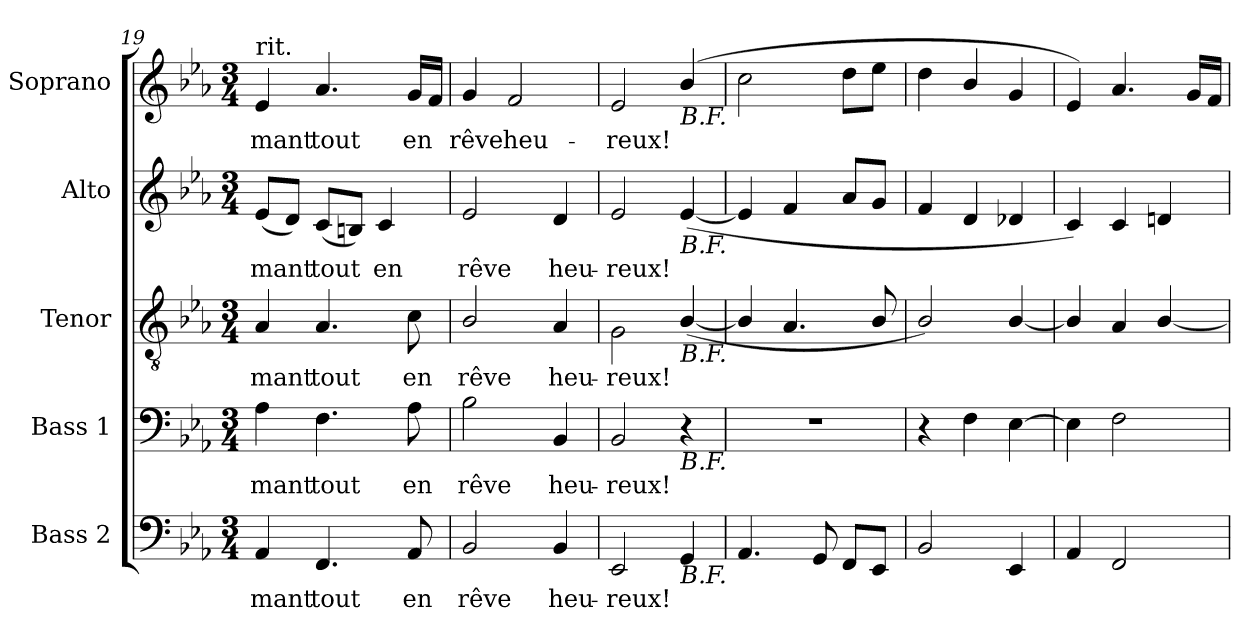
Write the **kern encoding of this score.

**kern	**text	**kern	**text	**kern	**text	**kern	**text	**kern	**text
*part5	*part5	*part4	*part4	*part3	*part3	*part2	*part2	*part1	*part1
*staff5	*staff5	*staff4	*staff4	*staff3	*staff3	*staff2	*staff2	*staff1	*staff1
*I"Bass  2	*	*I"Bass 1	*	*I"Tenor	*	*I"Alto	*	*I"Soprano	*
*I'B.	*	*I'B.	*	*I'T.	*	*I'A.	*	*I'S.	*
!!LO:LB:g=z
*clefF4	*	*clefF4	*	*clefGv2	*	*clefG2	*	*clefG2	*
*	*	*	*	*ITrd7c12	*	*	*	*	*
*k[b-e-a-]	*	*k[b-e-a-]	*	*k[b-e-a-]	*	*k[b-e-a-]	*	*k[b-e-a-]	*
*E-:	*	*E-:	*	*E-:	*	*E-:	*	*E-:	*
*M3/4	*	*M3/4	*	*M3/4	*	*M3/4	*	*M3/4	*
=19	=19	=19	=19	=19	=19	=19	=19	=19	=19
!	!LO:LY:b:color=#000000	!	!	!	!	!	!	!	!
!	!	!	!LO:LY:b:color=#000000	!	!	!	!	!	!
!	!	!	!	!	!LO:LY:b:color=#000000	!	!	!	!
!	!	!	!	!	!	!	!LO:LY:b:color=#000000	!	!
!	!	!	!	!	!	!	!	!LO:TX:t=rit.	!
!	!	!	!	!	!	!	!	!	!LO:LY:b:color=#000000
4AA-i/	-mant	4A-i\	-mant	4AA-i/	-mant	(8e-i/L	-mant	4e-i/	-mant
.	.	.	.	.	.	8di/J)	.	.	.
!	!LO:LY:b:color=#000000	!	!	!	!	!	!	!	!
!	!	!	!LO:LY:b:color=#000000	!	!	!	!	!	!
!	!	!	!	!	!LO:LY:b:color=#000000	!	!	!	!
!	!	!	!	!	!	!	!LO:LY:b:color=#000000	!	!
!	!	!	!	!	!	!	!	!	!LO:LY:b:color=#000000
4.FFi/	tout	4.Fi\	tout	4.AA-i/	tout	(8ci/L	tout	4.a-i/	tout
.	.	.	.	.	.	8Bni/J)	.	.	.
!	!	!	!	!	!	!	!LO:LY:b:color=#000000	!	!
.	.	.	.	.	.	4ci/	en	.	.
!	!LO:LY:b:color=#000000	!	!	!	!	!	!	!	!
!	!	!	!LO:LY:b:color=#000000	!	!	!	!	!	!
!	!	!	!	!	!LO:LY:b:color=#000000	!	!	!	!
!	!	!	!	!	!	!	!	!	!LO:LY:b:color=#000000
8AA-i/	en	8A-i\	en	8Ci\	en	.	.	16gi/LL	en
.	.	.	.	.	.	.	.	16fi/JJ	.
=20	=20	=20	=20	=20	=20	=20	=20	=20	=20
!	!LO:LY:b:color=#000000	!	!	!	!	!	!	!	!
!	!	!	!LO:LY:b:color=#000000	!	!	!	!	!	!
!	!	!	!	!	!LO:LY:b:color=#000000	!	!	!	!
!	!	!	!	!	!	!	!LO:LY:b:color=#000000	!	!
!	!	!	!	!	!	!	!	!	!LO:LY:b:color=#000000
2BB-i/	rêve	2B-i\	rêve	2BB-i/	rêve	2e-i/	rêve	4gi/	rêve
!	!	!	!	!	!	!	!	!	!LO:LY:b:color=#000000
.	.	.	.	.	.	.	.	2fi/	heu-
!	!LO:LY:b:color=#000000	!	!	!	!	!	!	!	!
!	!	!	!LO:LY:b:color=#000000	!	!	!	!	!	!
!	!	!	!	!	!LO:LY:b:color=#000000	!	!	!	!
!	!	!	!	!	!	!	!LO:LY:b:color=#000000	!	!
4BB-i/	heu-	4BB-i/	heu-	4AA-i/	heu-	4di/	heu-	.	.
=21	=21	=21	=21	=21	=21	=21	=21	=21	=21
!	!LO:LY:b:color=#000000	!	!	!	!	!	!	!	!
!	!	!	!LO:LY:b:color=#000000	!	!	!	!	!	!
!	!	!	!	!	!LO:LY:b:color=#000000	!	!	!	!
!	!	!	!	!	!	!	!LO:LY:b:color=#000000	!	!
!	!	!	!	!	!	!	!	!	!LO:LY:b:color=#000000
2EE-i/	-reux!	2BB-i/	-reux!	2GGi\	-reux!	2e-i/	-reux!	2e-i/	-reux!
!	!	!	!	!	!	!	!	!LO:TX:b:i:t=B.F.	!
!	!	!	!	!	!	!LO:TX:b:i:t=B.F.	!	!	!
!	!	!	!	!LO:TX:b:i:t=B.F.	!	!	!	!	!
!	!	!LO:TX:b:i:t=B.F.	!	!	!	!	!	!	!
!LO:TX:b:i:t=B.F.	!	!	!	!	!	!	!	!	!
4GGi/	.	4r	.	([4BB-i/	.	([4e-i/	.	(4b-i/	.
=22	=22	=22	=22	=22	=22	=22	=22	=22	=22
4.AA-i/	.	2.r	.	4BB-i/]	.	4e-i/]	.	2cci\	.
.	.	.	.	4.AA-i/	.	4fi/	.	.	.
8GGi/	.	.	.	.	.	.	.	.	.
8FFi/L	.	.	.	.	.	8a-i/L	.	8ddi\L	.
8EE-i/J	.	.	.	8BB-i/	.	8gi/J	.	8ee-i\J	.
!!LO:PB:g=z
=23	=23	=23	=23	=23	=23	=23	=23	=23	=23
2BB-i/	.	4r	.	2BB-i/)	.	4fi/	.	4ddi\	.
.	.	4Fi\	.	.	.	4di/	.	4b-i/	.
4EE-i/	.	[4E-i\	.	[4BB-i/	.	4d-Xi/	.	4gi/	.
=24	=24	=24	=24	=24	=24	=24	=24	=24	=24
4AA-i/	.	4E-i\]	.	4BB-i/]	.	4ci/)	.	4e-i/)	.
2FFi/	.	2Fi\	.	4AA-i/	.	4ci/	.	4.a-i/	.
.	.	.	.	[4BB-i/	.	4dni/	.	.	.
.	.	.	.	.	.	.	.	16gi/LL	.
.	.	.	.	.	.	.	.	16fi/JJ	.
=	=	=	=	=	=	=	=	=	=
*-	*-	*-	*-	*-	*-	*-	*-	*-	*-
